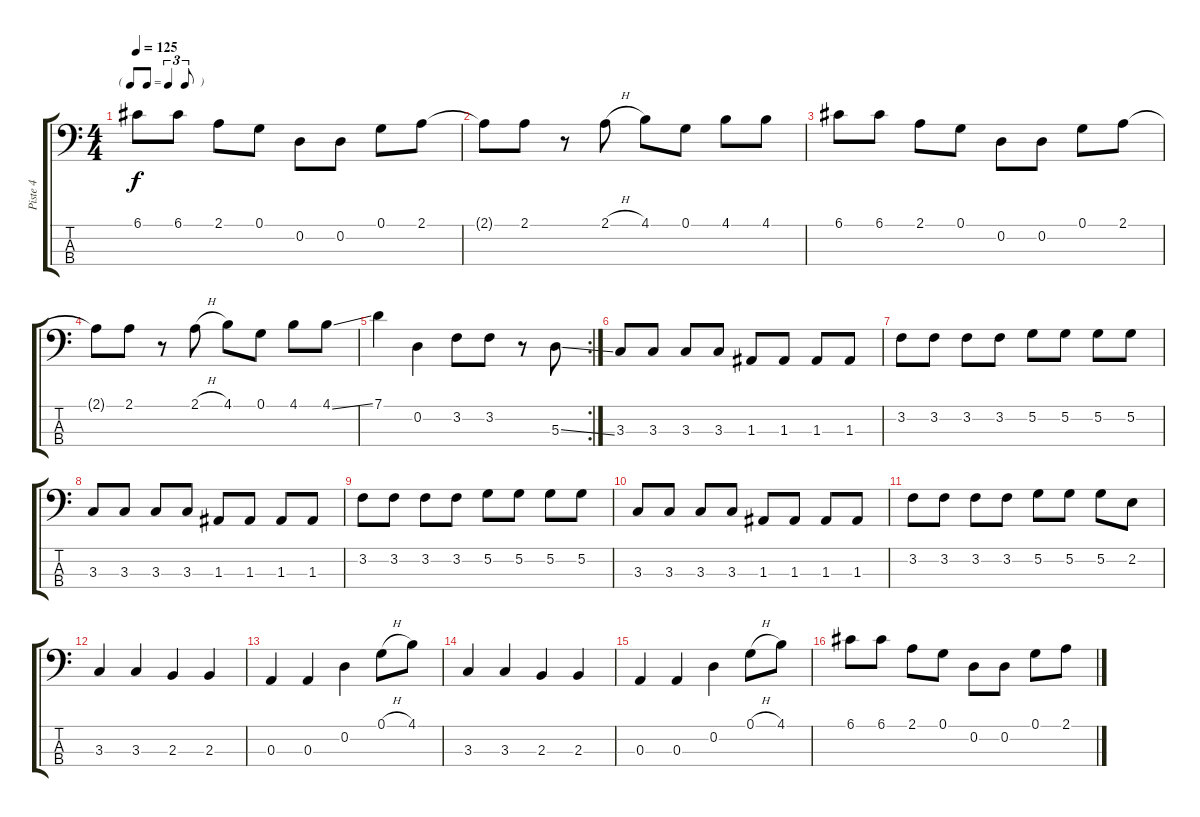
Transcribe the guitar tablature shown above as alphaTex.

\track ("Piste 4" "Piste 4") {instrument electricbassfinger}
\staff {score tabs}
\tuning (G2 D2 A1 E1) {hide}
\ts (4 4)
\tf triplet8th
\tempo 125
\clef f4
\ks c
6.1.8{dy f} 6.1.8 2.1.8 0.1.8 0.2.8 0.2.8 0.1.8 2.1.8 |
2.1{t}.8 2.1.8 r.8 2.1{h}.8 4.1.8 0.1.8 4.1.8 4.1.8 |
6.1.8 6.1.8 2.1.8 0.1.8 0.2.8 0.2.8 0.1.8 2.1.8 |
2.1{t}.8 2.1.8 r.8 2.1{h}.8 4.1.8 0.1.8 4.1.8 4.1{ss}.8 |
\rc 2
7.1.4 0.2.4 3.2.8 3.2.8 r.8 5.3{ss}.8 |
3.3.8 3.3.8 3.3.8 3.3.8 1.3.8 1.3.8 1.3.8 1.3.8 |
3.2.8 3.2.8 3.2.8 3.2.8 5.2.8 5.2.8 5.2.8 5.2.8 |
3.3.8 3.3.8 3.3.8 3.3.8 1.3.8 1.3.8 1.3.8 1.3.8 |
3.2.8 3.2.8 3.2.8 3.2.8 5.2.8 5.2.8 5.2.8 5.2.8 |
3.3.8 3.3.8 3.3.8 3.3.8 1.3.8 1.3.8 1.3.8 1.3.8 |
3.2.8 3.2.8 3.2.8 3.2.8 5.2.8 5.2.8 5.2.8 2.2.8 |
3.3.4 3.3.4 2.3.4 2.3.4 |
0.3.4 0.3.4 0.2.4 0.1{h}.8 4.1.8 |
3.3.4 3.3.4 2.3.4 2.3.4 |
0.3.4 0.3.4 0.2.4 0.1{h}.8 4.1.8 |
6.1.8 6.1.8 2.1.8 0.1.8 0.2.8 0.2.8 0.1.8 2.1.8
